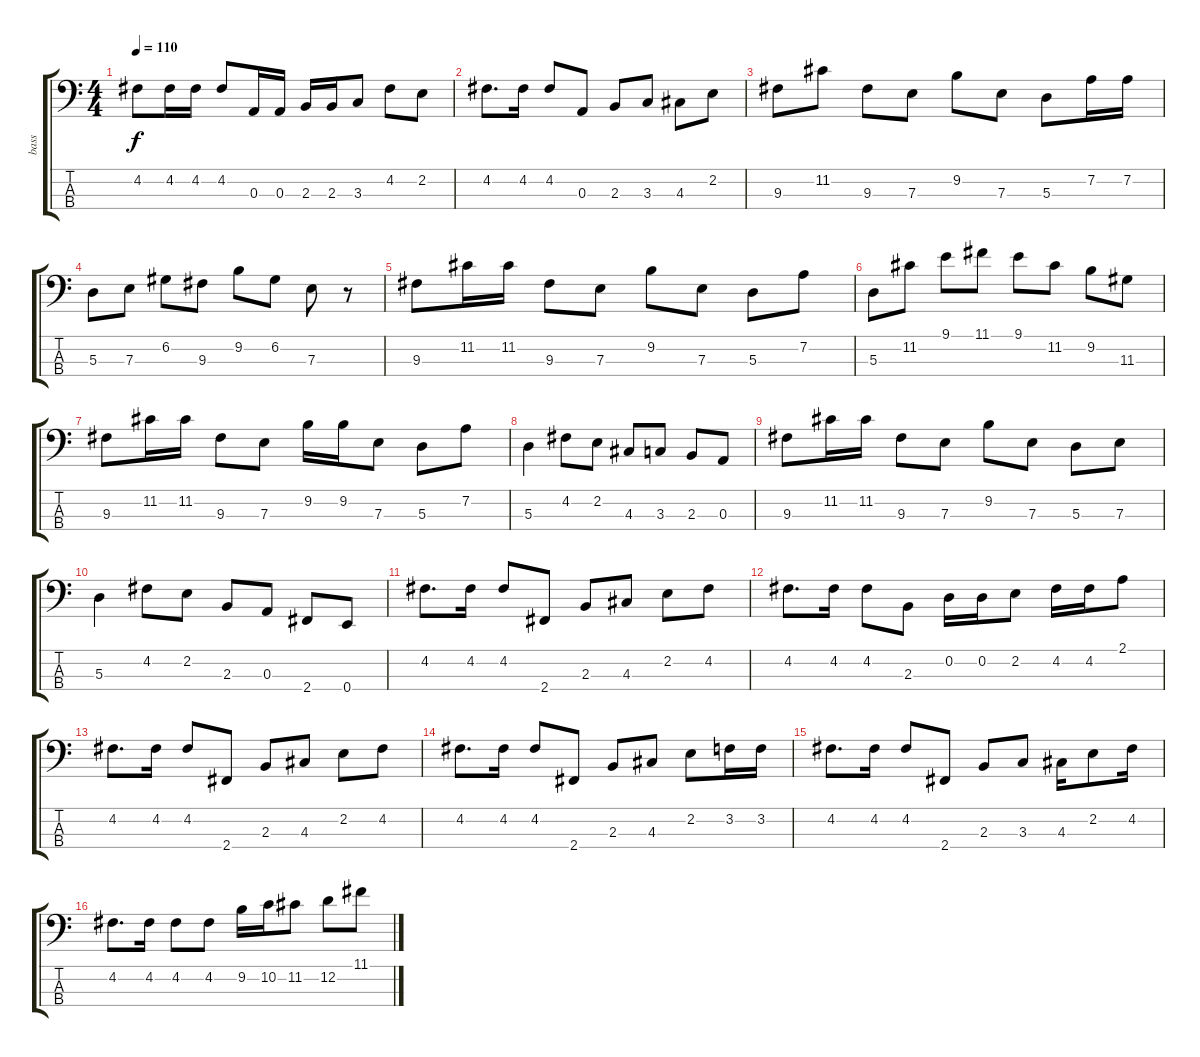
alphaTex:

\track ("bass" "bass") {instrument electricbassfinger}
\staff {score tabs}
\tuning (G2 D2 A1 E1) {hide}
\ts (4 4)
\tempo 110
\clef f4
\ks c
4.2.8{dy f} 4.2.16 4.2.16 4.2.8 0.3.16 0.3.16 2.3.16 2.3.16 3.3.8 4.2.8 2.2.8 |
4.2.8{d} 4.2.16 4.2.8 0.3.8 2.3.8 3.3.8 4.3.8 2.2.8 |
9.3.8 11.2.8 9.3.8 7.3.8 9.2.8 7.3.8 5.3.8 7.2.16 7.2.16 |
5.3.8 7.3.8 6.2.8 9.3.8 9.2.8 6.2.8 7.3.8 r.8 |
9.3.8 11.2.16 11.2.16 9.3.8 7.3.8 9.2.8 7.3.8 5.3.8 7.2.8 |
5.3.8 11.2.8 9.1.8 11.1.8 9.1.8 11.2.8 9.2.8 11.3.8 |
9.3.8 11.2.16 11.2.16 9.3.8 7.3.8 9.2.16 9.2.16 7.3.8 5.3.8 7.2.8 |
5.3.4 4.2.8 2.2.8 4.3.8 3.3.8 2.3.8 0.3.8 |
9.3.8 11.2.16 11.2.16 9.3.8 7.3.8 9.2.8 7.3.8 5.3.8 7.3.8 |
5.3.4 4.2.8 2.2.8 2.3.8 0.3.8 2.4.8 0.4.8 |
4.2.8{d} 4.2.16 4.2.8 2.4.8 2.3.8 4.3.8 2.2.8 4.2.8 |
4.2.8{d} 4.2.16 4.2.8 2.3.8 0.2.16 0.2.16 2.2.8 4.2.16 4.2.16 2.1.8 |
4.2.8{d} 4.2.16 4.2.8 2.4.8 2.3.8 4.3.8 2.2.8 4.2.8 |
4.2.8{d} 4.2.16 4.2.8 2.4.8 2.3.8 4.3.8 2.2.8 3.2.16 3.2.16 |
4.2.8{d} 4.2.16 4.2.8 2.4.8 2.3.8 3.3.8 4.3.16 2.2.8 4.2.16 |
4.2.8{d} 4.2.16 4.2.8 4.2.8 9.2.16 10.2.16 11.2.8 12.2.8 11.1.8
